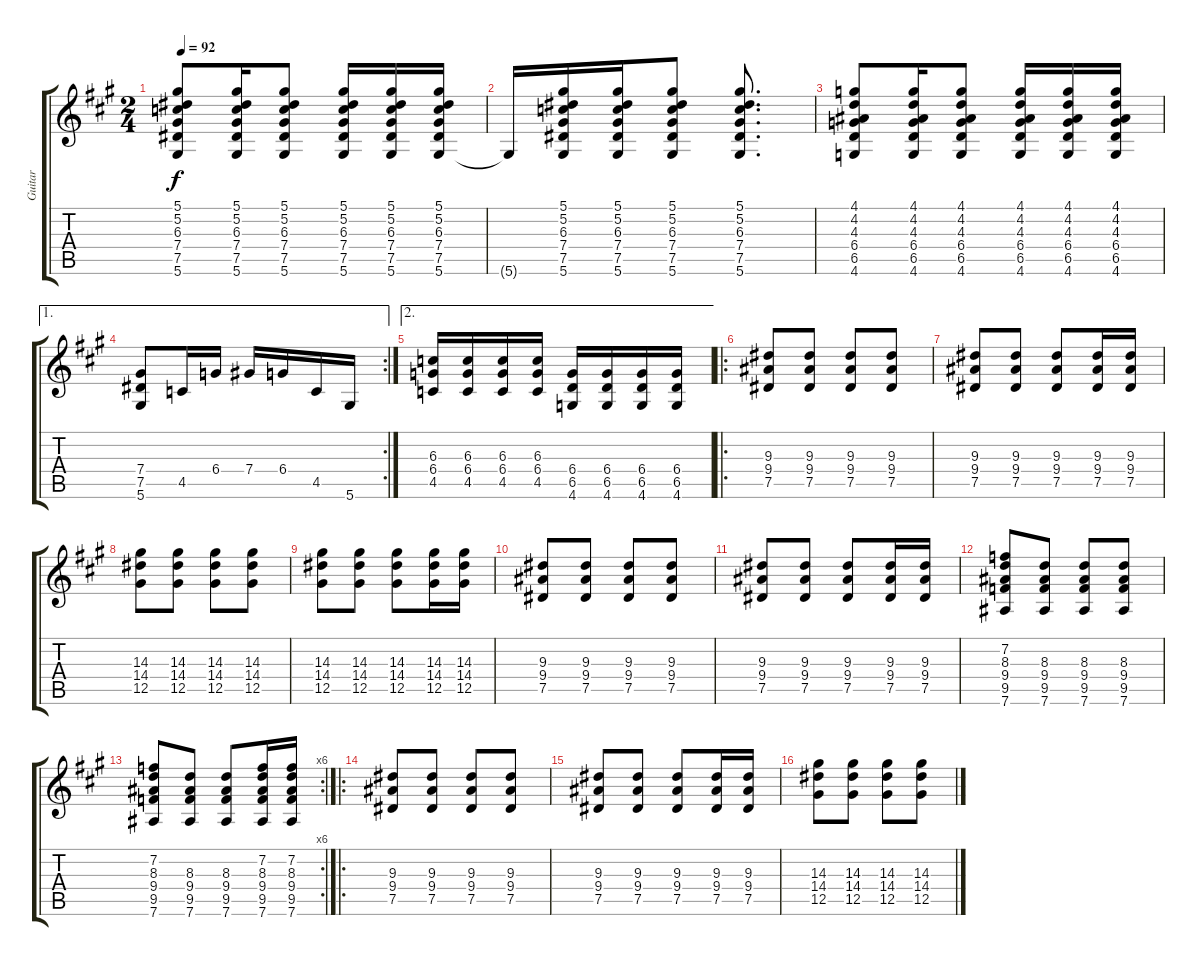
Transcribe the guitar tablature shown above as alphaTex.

\track ("Guitar" "Guitar") {instrument acousticguitarsteel}
\staff {score tabs}
\tuning (Eb4 Bb3 Gb3 Db3 Ab2 Eb2) {hide}
\ts (2 4)
\tempo 92
\clef g2
\ks a
(5.1 5.2 6.3 7.4 7.5 5.6).8{dy f} (5.1 5.2 6.3 7.4 7.5 5.6).16 (5.1 5.2 6.3 7.4 7.5 5.6).8 (5.1 5.2 6.3 7.4 7.5 5.6).16 (5.1 5.2 6.3 7.4 7.5 5.6).16 (5.1 5.2 6.3 7.4 7.5 5.6).16 |
5.6{t}.16 (5.1 5.2 6.3 7.4 7.5 5.6).16 (5.1 5.2 6.3 7.4 7.5 5.6).16 (5.1 5.2 6.3 7.4 7.5 5.6).8 (5.1 5.2 6.3 7.4 7.5 5.6).8{d} |
(4.1 4.2 4.3 6.4 6.5 4.6).8 (4.1 4.2 4.3 6.4 6.5 4.6).16 (4.1 4.2 4.3 6.4 6.5 4.6).8 (4.1 4.2 4.3 6.4 6.5 4.6).16 (4.1 4.2 4.3 6.4 6.5 4.6).16 (4.1 4.2 4.3 6.4 6.5 4.6).16 |
\ae 1
\rc 2
(7.4 7.5 5.6).8 4.5.16 6.4.16 7.4.16 6.4.16 4.5.16 5.6.16 |
\ae 2
(6.3 6.4 4.5).16 (6.3 6.4 4.5).16 (6.3 6.4 4.5).16 (6.3 6.4 4.5).16 (6.4 6.5 4.6).16 (6.4 6.5 4.6).16 (6.4 6.5 4.6).16 (6.4 6.5 4.6).16 |
\ro
(9.3 9.4 7.5).8 (9.3 9.4 7.5).8 (9.3 9.4 7.5).8 (9.3 9.4 7.5).8 |
(9.3 9.4 7.5).8 (9.3 9.4 7.5).8 (9.3 9.4 7.5).8 (9.3 9.4 7.5).16 (9.3 9.4 7.5).16 |
(14.3 14.4 12.5).8 (14.3 14.4 12.5).8 (14.3 14.4 12.5).8 (14.3 14.4 12.5).8 |
(14.3 14.4 12.5).8 (14.3 14.4 12.5).8 (14.3 14.4 12.5).8 (14.3 14.4 12.5).16 (14.3 14.4 12.5).16 |
(9.3 9.4 7.5).8 (9.3 9.4 7.5).8 (9.3 9.4 7.5).8 (9.3 9.4 7.5).8 |
(9.3 9.4 7.5).8 (9.3 9.4 7.5).8 (9.3 9.4 7.5).8 (9.3 9.4 7.5).16 (9.3 9.4 7.5).16 |
(7.2 8.3 9.4 9.5 7.6).8 (8.3 9.4 9.5 7.6).8 (8.3 9.4 9.5 7.6).8 (8.3 9.4 9.5 7.6).8 |
\rc 6
(7.2 8.3 9.4 9.5 7.6).8 (8.3 9.4 9.5 7.6).8 (8.3 9.4 9.5 7.6).8 (7.2 8.3 9.4 9.5 7.6).16 (7.2 8.3 9.4 9.5 7.6).16 |
\ro
(9.3 9.4 7.5).8 (9.3 9.4 7.5).8 (9.3 9.4 7.5).8 (9.3 9.4 7.5).8 |
(9.3 9.4 7.5).8 (9.3 9.4 7.5).8 (9.3 9.4 7.5).8 (9.3 9.4 7.5).16 (9.3 9.4 7.5).16 |
(14.3 14.4 12.5).8 (14.3 14.4 12.5).8 (14.3 14.4 12.5).8 (14.3 14.4 12.5).8
